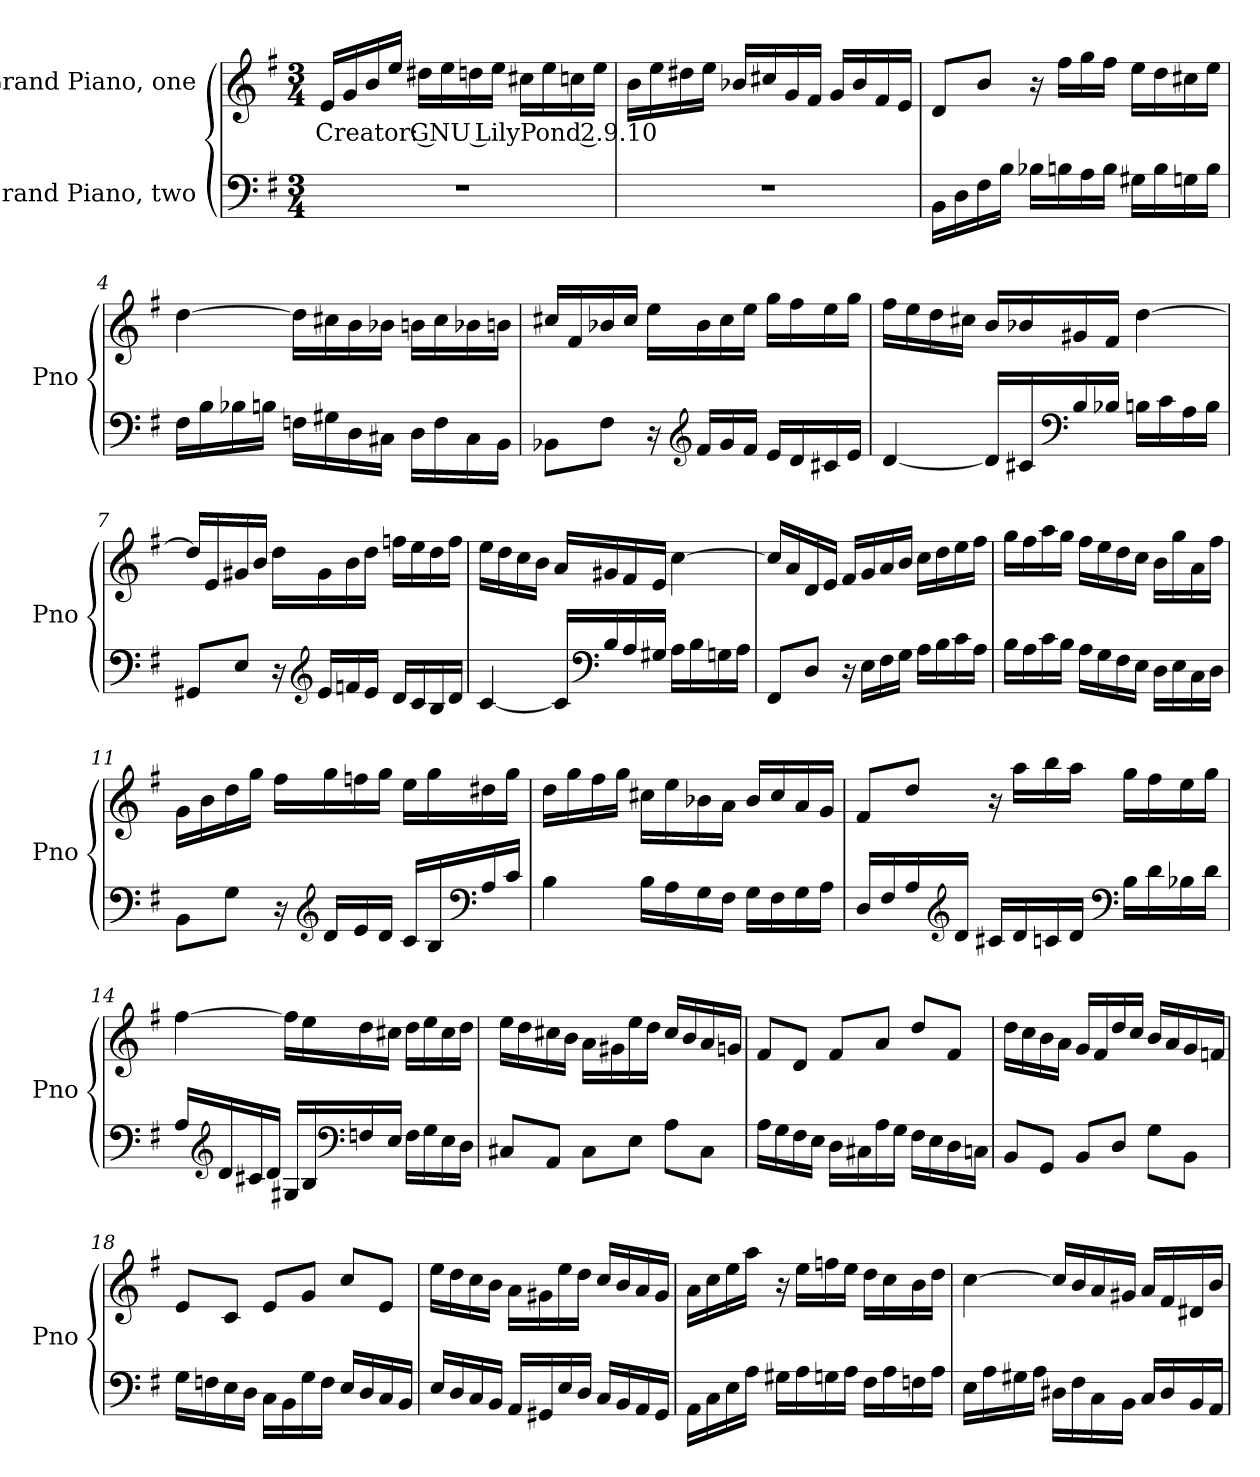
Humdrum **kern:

**kern	**kern	**text
*part2	*part1	*part1
*staff2	*staff1	*staff1
*I"Grand Piano, two	*I"Grand Piano, one	*
*I'Pno	*I'Pno	*
*clefF4	*clefG2	*
*k[f#]	*k[f#]	*
*M3/4	*M3/4	*
*MM120	*MM120	*
=1	=1	=1
!	!	!LO:LY:b
2.r	16e/LL	Creator: GNU LilyPond 2.9.10
.	16g/	.
.	16b/	.
.	16ee/JJ	.
.	16dd#X\LL	.
.	16ee\	.
.	16ddn\	.
.	16ee\JJ	.
.	16cc#X\LL	.
.	16ee\	.
.	16ccn\	.
.	16ee\JJ	.
=2	=2	=2
2.r	16b\LL	.
.	16ee\	.
.	16dd#X\	.
.	16ee\JJ	.
.	16b-X/LL	.
.	16cc#X/	.
.	16g/	.
.	16f#/JJ	.
.	16g/LL	.
.	16b-/	.
.	16f#/	.
.	16e/JJ	.
!!LO:LB:g=z
=3	=3	=3
16BB\LL	8d/L	.
16D\	.	.
16F#\	8b/J	.
16B\JJ	.	.
16B-X\LL	16r	.
16Bn\	16ff#\LL	.
16A\	16gg\	.
16B\JJ	16ff#\JJ	.
16G#X\LL	16ee\LL	.
16B\	16dd\	.
16Gn\	16cc#X\	.
16B\JJ	16ee\JJ	.
=4	=4	=4
16F#\LL	[4dd\	.
16B\	.	.
16B-X\	.	.
16Bn\JJ	.	.
16Fn\LL	16dd\LL]	.
16G#X\	16cc#X\	.
16D\	16b\	.
16C#X\JJ	16b-X\JJ	.
16D\LL	16bn\LL	.
16F\	16cc#\	.
16C#\	16b-X\	.
16BB\JJ	16bn\JJ	.
=5	=5	=5
8BB-X\L	16cc#X/LL	.
.	16f#/	.
8F#\J	16b-X/	.
.	16cc#/JJ	.
16r	16ee\LL	.
*clefG2	*	*
16f#/LL	16b-\	.
16g/	16cc#\	.
16f#/JJ	16ee\JJ	.
16e/LL	16gg\LL	.
16d/	16ff#\	.
16c#X/	16ee\	.
16e/JJ	16gg\JJ	.
!!LO:LB:g=z
=6	=6	=6
[4d/	16ff#\LL	.
.	16ee\	.
.	16dd\	.
.	16cc#X\JJ	.
16d/LL]	16b/LL	.
16c#X/	16b-X/	.
*clefF4	*	*
16B/	16g#X/	.
16B-X/JJ	16f#/JJ	.
16Bn\LL	[4dd\	.
16c#\	.	.
16A\	.	.
16B\JJ	.	.
=7	=7	=7
8GG#X/L	16dd/LL]	.
.	16e/	.
8E/J	16g#X/	.
.	16b/JJ	.
16r	16dd\LL	.
*clefG2	*	*
16e/LL	16g#\	.
16fn/	16b\	.
16e/JJ	16dd\JJ	.
16d/LL	16ffn\LL	.
16c/	16ee\	.
16B/	16dd\	.
16d/JJ	16ff\JJ	.
=8	=8	=8
[4c/	16ee\LL	.
.	16dd\	.
.	16cc\	.
.	16b\JJ	.
16c/LL]	16a/LL	.
*clefF4	*	*
16B/	16g#X/	.
16A/	16f#/	.
16G#X/JJ	16e/JJ	.
16A\LL	[4cc\	.
16B\	.	.
16Gn\	.	.
16A\JJ	.	.
!!LO:LB:g=z
=9	=9	=9
8FF#/L	16cc/LL]	.
.	16a/	.
8D/J	16d/	.
.	16e/JJ	.
16r	16f#/LL	.
16E\LL	16g/	.
16F#\	16a/	.
16G\JJ	16b/JJ	.
16A\LL	16cc\LL	.
16B\	16dd\	.
16c\	16ee\	.
16A\JJ	16ff#\JJ	.
=10	=10	=10
16B\LL	16gg\LL	.
16A\	16ff#\	.
16c\	16aa\	.
16B\JJ	16gg\JJ	.
16A\LL	16ff#\LL	.
16G\	16ee\	.
16F#\	16dd\	.
16E\JJ	16cc\JJ	.
16D\LL	16b\LL	.
16E\	16gg\	.
16C\	16a\	.
16D\JJ	16ff#\JJ	.
=11	=11	=11
8BB\L	16g\LL	.
.	16b\	.
8G\J	16dd\	.
.	16gg\JJ	.
16r	16ff#\LL	.
*clefG2	*	*
16d/LL	16gg\	.
16e/	16ffn\	.
16d/JJ	16gg\JJ	.
16c/LL	16ee\LL	.
16B/	16gg\	.
*clefF4	*	*
16A/	16dd#X\	.
16c/JJ	16gg\JJ	.
!!LO:LB:g=z
=12	=12	=12
4B\	16dd\LL	.
.	16gg\	.
.	16ff#\	.
.	16gg\JJ	.
16B\LL	16cc#X\LL	.
16A\	16ee\	.
16G\	16b-X\	.
16F#\JJ	16a\JJ	.
16G\LL	16b-/LL	.
16F#\	16cc#/	.
16G\	16a/	.
16A\JJ	16g/JJ	.
=13	=13	=13
16D/LL	8f#/L	.
16F#/	.	.
16A/	8dd/J	.
*clefG2	*	*
16d/JJ	.	.
16c#X/LL	16r	.
16d/	16aa\LL	.
16cn/	16bb\	.
16d/JJ	16aa\JJ	.
*clefF4	*	*
16B\LL	16gg\LL	.
16d\	16ff#\	.
16B-X\	16ee\	.
16d\JJ	16gg\JJ	.
!!LO:LB:g=z
=14	=14	=14
16A/LL	[4ff#\	.
*clefG2	*	*
16d/	.	.
16c#X/	.	.
16d/JJ	.	.
16G#X/LL	16ff#\LL]	.
16B/	16ee\	.
*clefF4	*	*
16Fn/	16dd\	.
16E/JJ	16cc#X\JJ	.
16F\LL	16dd\LL	.
16G#\	16ee\	.
16E\	16cc#\	.
16D\JJ	16dd\JJ	.
=15	=15	=15
8C#X/L	16ee\LL	.
.	16dd\	.
8AA/J	16cc#X\	.
.	16b\JJ	.
8C#\L	16a\LL	.
.	16g#X\	.
8E\J	16ee\	.
.	16dd\JJ	.
8A\L	16cc#/LL	.
.	16b/	.
8C#\J	16a/	.
.	16gn/JJ	.
=16	=16	=16
16A\LL	8f#/L	.
16G\	.	.
16F#\	8d/J	.
16E\JJ	.	.
16D\LL	8f#/L	.
16C#X\	.	.
16A\	8a/J	.
16G\JJ	.	.
16F#\LL	8dd/L	.
16E\	.	.
16D\	8f#/J	.
16Cn\JJ	.	.
!!LO:PB:g=z
=17	=17	=17
8BB/L	16dd\LL	.
.	16cc\	.
8GG/J	16b\	.
.	16a\JJ	.
8BB/L	16g/LL	.
.	16f#/	.
8D/J	16dd/	.
.	16cc/JJ	.
8G\L	16b/LL	.
.	16a/	.
8BB\J	16g/	.
.	16fn/JJ	.
=18	=18	=18
16G\LL	8e/L	.
16Fn\	.	.
16E\	8c/J	.
16D\JJ	.	.
16C\LL	8e/L	.
16BB\	.	.
16G\	8g/J	.
16F\JJ	.	.
16E/LL	8cc/L	.
16D/	.	.
16C/	8e/J	.
16BB/JJ	.	.
=19	=19	=19
16E/LL	16ee\LL	.
16D/	16dd\	.
16C/	16cc\	.
16BB/JJ	16b\JJ	.
16AA/LL	16a\LL	.
16GG#X/	16g#X\	.
16E/	16ee\	.
16D/JJ	16dd\JJ	.
16C/LL	16cc/LL	.
16BB/	16b/	.
16AA/	16a/	.
16GG#/JJ	16g#/JJ	.
!!LO:LB:g=z
=20	=20	=20
16AA\LL	16a\LL	.
16C\	16cc\	.
16E\	16ee\	.
16A\JJ	16aa\JJ	.
16G#X\LL	16r	.
16A\	16ee\LL	.
16Gn\	16ffn\	.
16A\JJ	16ee\JJ	.
16F#\LL	16dd\LL	.
16A\	16cc\	.
16Fn\	16b\	.
16A\JJ	16dd\JJ	.
=21	=21	=21
16E\LL	[4cc\	.
16A\	.	.
16G#X\	.	.
16A\JJ	.	.
16D#X\LL	16cc/LL]	.
16F#\	16b/	.
16C\	16a/	.
16BB\JJ	16g#X/JJ	.
16C/LL	16a/LL	.
16D#/	16f#/	.
16BB/	16d#X/	.
16AA/JJ	16b/JJ	.
=	=	=
*-	*-	*-
